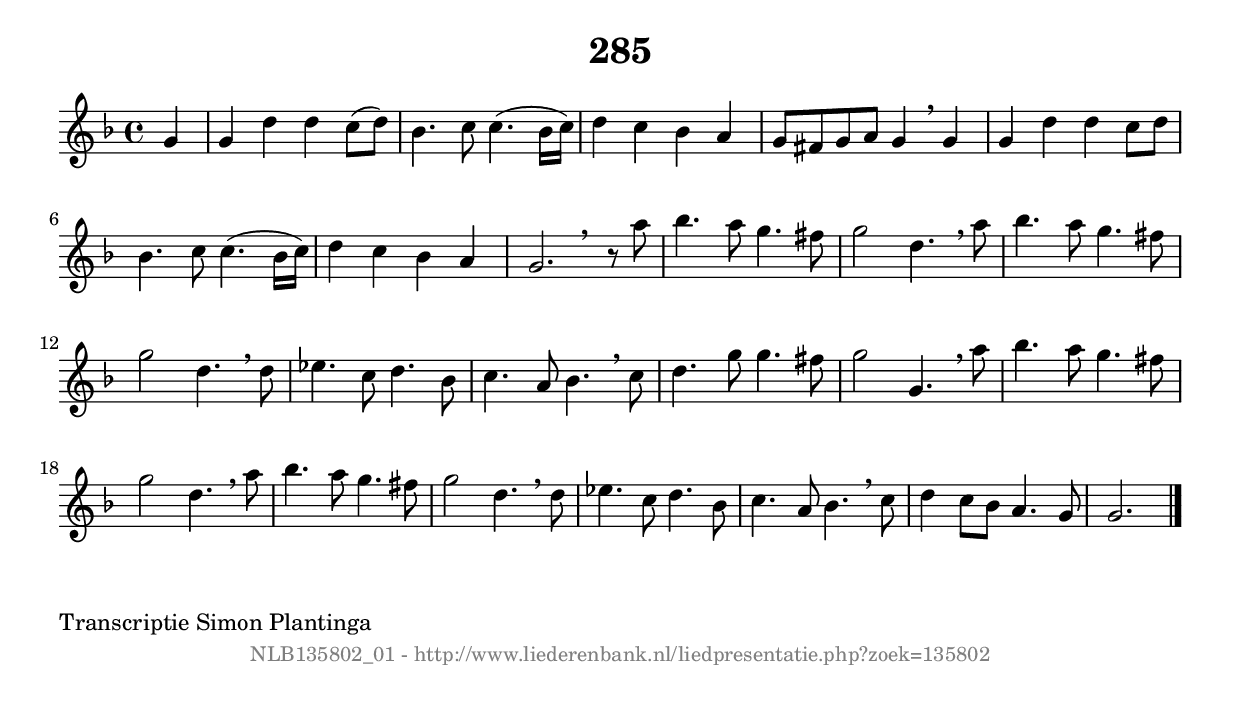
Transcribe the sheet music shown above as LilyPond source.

%
% produced by wce2krn 1.64 (7 June 2014)
%
\version"2.16"
#(append! paper-alist '(("long" . (cons (* 210 mm) (* 2000 mm)))))
#(set-default-paper-size "long")
sb = {\breathe}
mBreak = {\breathe }
bBreak = {\breathe }
x = {\once\override NoteHead #'style = #'cross }
gl=\glissando
itime={\override Staff.TimeSignature #'stencil = ##f }
ficta = {\once\set suggestAccidentals = ##t}
fine = {\once\override Score.RehearsalMark #'self-alignment-X = #1 \mark \markup {\italic{Fine}}}
dc = {\once\override Score.RehearsalMark #'self-alignment-X = #1 \mark \markup {\italic{D.C.}}}
dcf = {\once\override Score.RehearsalMark #'self-alignment-X = #1 \mark \markup {\italic{D.C. al Fine}}}
dcc = {\once\override Score.RehearsalMark #'self-alignment-X = #1 \mark \markup {\italic{D.C. al Coda}}}
ds = {\once\override Score.RehearsalMark #'self-alignment-X = #1 \mark \markup {\italic{D.S.}}}
dsf = {\once\override Score.RehearsalMark #'self-alignment-X = #1 \mark \markup {\italic{D.S. al Fine}}}
dsc = {\once\override Score.RehearsalMark #'self-alignment-X = #1 \mark \markup {\italic{D.S. al Coda}}}
pv = {\set Score.repeatCommands = #'((volta "1"))}
sv = {\set Score.repeatCommands = #'((volta "2"))}
tv = {\set Score.repeatCommands = #'((volta "3"))}
qv = {\set Score.repeatCommands = #'((volta "4"))}
xv = {\set Score.repeatCommands = #'((volta #f))}
\header{ tagline = ""
title = "285"
}
\score {{
\key g \dorian
\relative g'
{
\set melismaBusyProperties = #'()
\partial 32*8
\time 4/4
\tempo 4=120
\override Score.MetronomeMark #'transparent = ##t
\override Score.RehearsalMark #'break-visibility = #(vector #t #t #f)
g4 | g4 d'4 d4 c8( d8) | bes4. c8 c4.( bes16 c16) | d4 c4 bes4 a4 | g8 fis8 g8 a8 g4 \mBreak
g4 | g4 d'4 d4 c8 d8 | bes4. c8 c4.( bes16 c16) | d4 c4 bes4 a4 | g2. \bar ":|:" \bBreak
r8 a'8 | bes4. a8 g4. fis8 | g2 d4. \sb a'8 | bes4. a8 g4. fis8 | g2 d4. \mBreak
d8 | ees4. c8 d4. bes8 | c4. a8 bes4. \sb c8 | d4. g8 g4. fis8 | g2 g,4. \mBreak
a'8 | bes4. a8 g4. fis8 | g2 d4. \sb a'8 | bes4. a8 g4. fis8 | g2 d4. \mBreak
d8 | ees4. c8 d4. bes8 | c4. a8 bes4. \sb c8 | d4 c8 bes8 a4. g8 | g2. \bar "|."
 }}
 \midi { }
 \layout {
            indent = 0.0\cm
}
}
\markup { \wordwrap-string #" 
Transcriptie Simon Plantinga
"}
\markup { \vspace #0 } \markup { \with-color #grey \fill-line { \center-column { \smaller "NLB135802_01 - http://www.liederenbank.nl/liedpresentatie.php?zoek=135802" } } }
